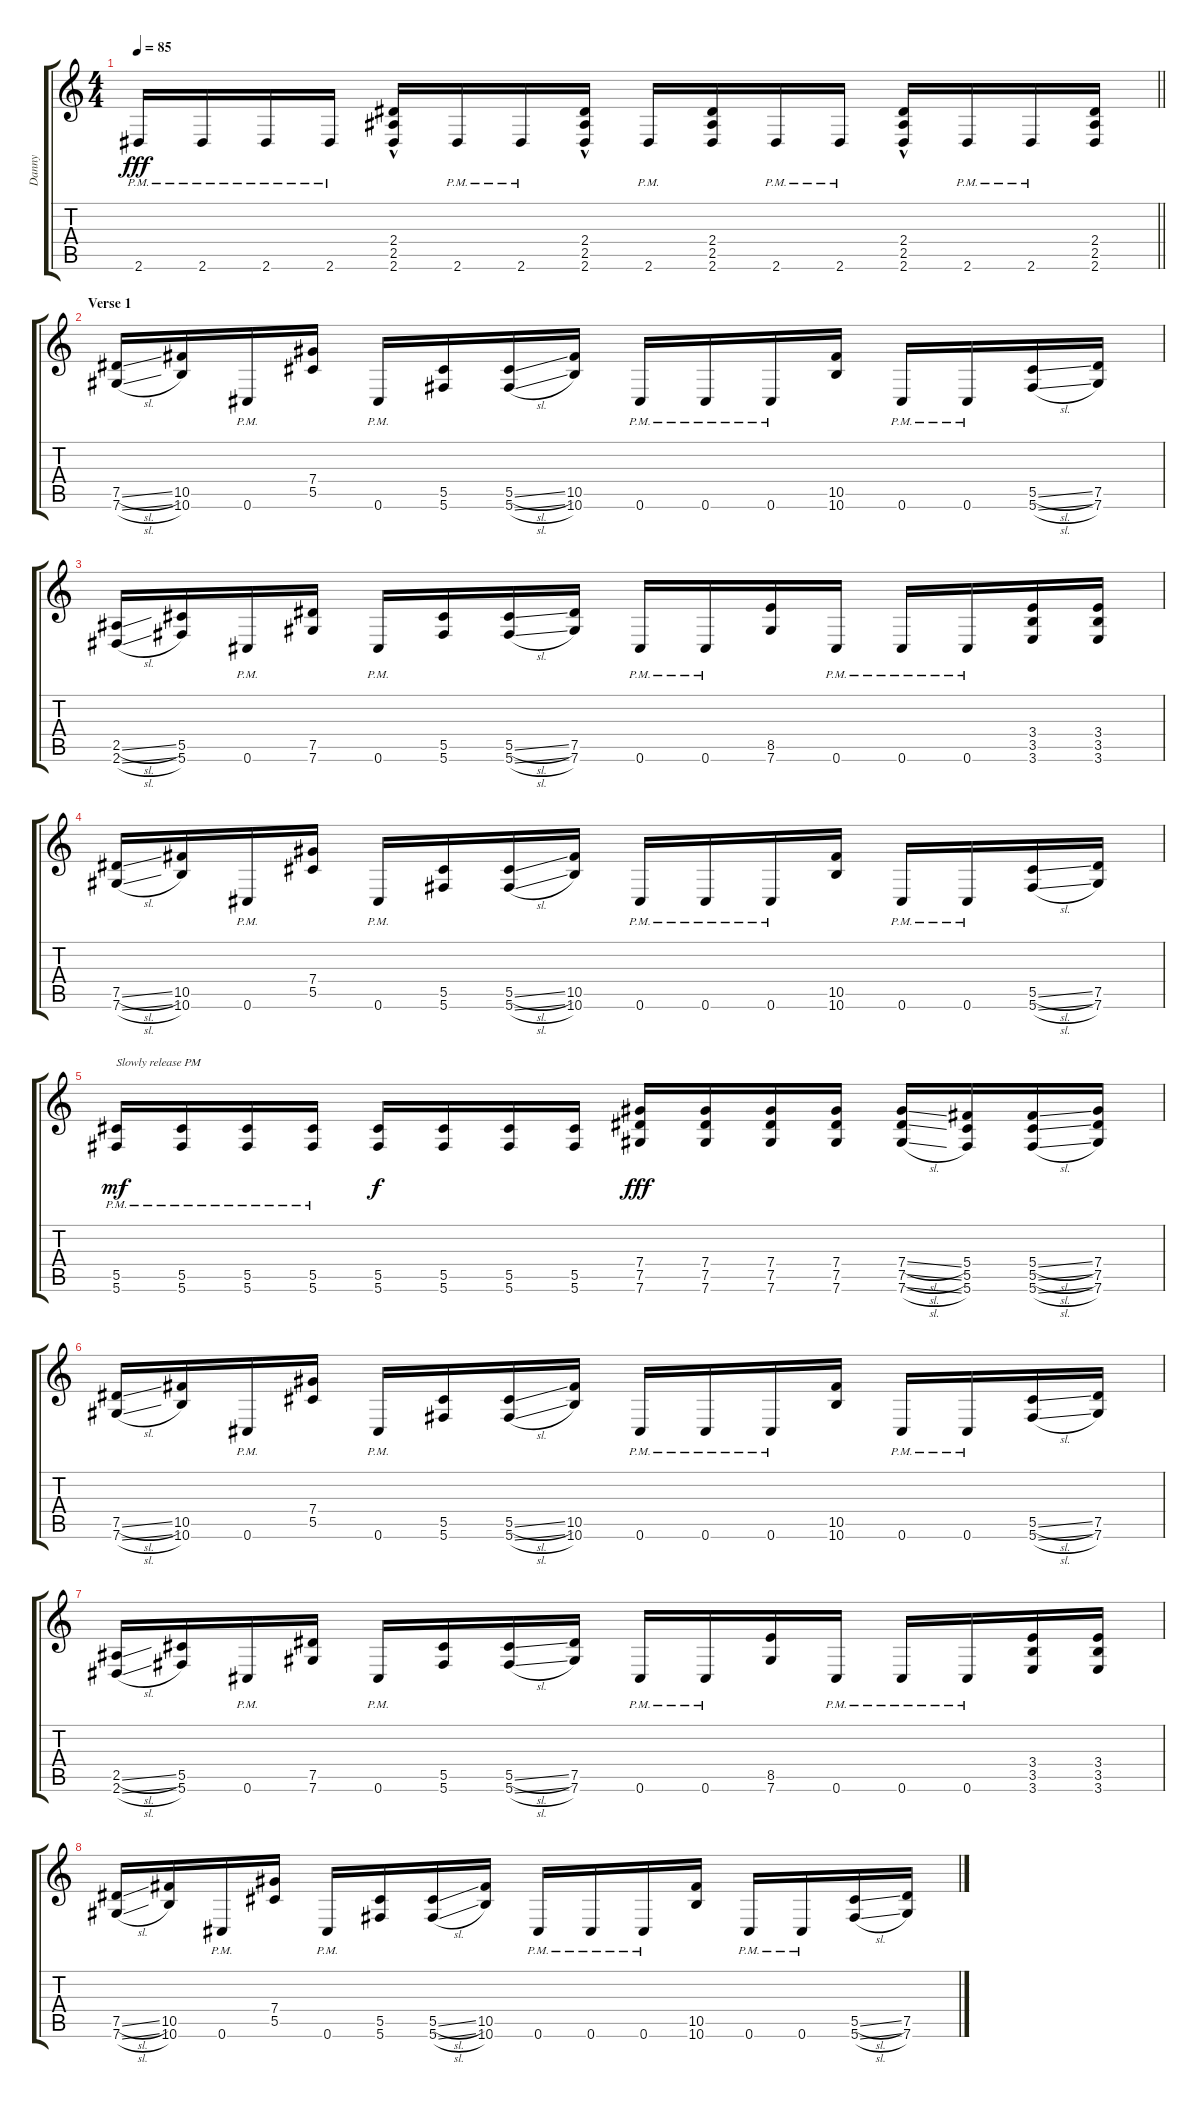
\track ("Danny" "Danny") {instrument distortionguitar}
\staff {score tabs}
\tuning (Eb4 Bb3 Gb3 Db3 Ab2 Db2) {hide}
\ts (4 4)
\tempo 85
\clef g2
\barLineRight lightlight
\ks c
2.6{pm}.16{dy fff} 2.6{pm}.16 2.6{pm}.16 2.6{pm}.16 (2.4{hac} 2.5{hac} 2.6{hac}).16 2.6{pm}.16 2.6{pm}.16 (2.4{hac} 2.5{hac} 2.6{hac}).16 2.6{pm}.16 (2.4 2.5 2.6).16 2.6{pm}.16 2.6{pm}.16 (2.4{hac} 2.5{hac} 2.6{hac}).16 2.6{pm}.16 2.6{pm}.16 (2.4 2.5 2.6).16 |
\section ("" "Verse 1")
(7.5{sl} 7.6{sl}).16 (10.5 10.6).16 0.6{pm}.16 (7.4 5.5).16 0.6{pm}.16 (5.5 5.6).16 (5.5{sl} 5.6{sl}).16 (10.5 10.6).16 0.6{pm}.16 0.6{pm}.16 0.6{pm}.16 (10.5 10.6).16 0.6{pm}.16 0.6{pm}.16 (5.5{sl} 5.6{sl}).16 (7.5 7.6).16 |
(2.5{sl} 2.6{sl}).16 (5.5 5.6).16 0.6{pm}.16 (7.5 7.6).16 0.6{pm}.16 (5.5 5.6).16 (5.5{sl} 5.6{sl}).16 (7.5 7.6).16 0.6{pm}.16 0.6{pm}.16 (8.5 7.6).16 0.6{pm}.16 0.6{pm}.16 0.6{pm}.16 (3.4 3.5 3.6).16 (3.4 3.5 3.6).16 |
(7.5{sl} 7.6{sl}).16 (10.5 10.6).16 0.6{pm}.16 (7.4 5.5).16 0.6{pm}.16 (5.5 5.6).16 (5.5{sl} 5.6{sl}).16 (10.5 10.6).16 0.6{pm}.16 0.6{pm}.16 0.6{pm}.16 (10.5 10.6).16 0.6{pm}.16 0.6{pm}.16 (5.5{sl} 5.6{sl}).16 (7.5 7.6).16 |
(5.5{pm} 5.6{pm}).16{txt "Slowly release PM" dy mf} (5.5{pm} 5.6{pm}).16 (5.5{pm} 5.6{pm}).16 (5.5{pm} 5.6{pm}).16 (5.5 5.6).16{dy f} (5.5 5.6).16 (5.5 5.6).16 (5.5 5.6).16 (7.4 7.5 7.6).16{dy fff} (7.4 7.5 7.6).16 (7.4 7.5 7.6).16 (7.4 7.5 7.6).16 (7.4{sl} 7.5{sl} 7.6{sl}).16 (5.4 5.5 5.6).16 (5.4{sl} 5.5{sl} 5.6{sl}).16 (7.4 7.5 7.6).16 |
(7.5{sl} 7.6{sl}).16 (10.5 10.6).16 0.6{pm}.16 (7.4 5.5).16 0.6{pm}.16 (5.5 5.6).16 (5.5{sl} 5.6{sl}).16 (10.5 10.6).16 0.6{pm}.16 0.6{pm}.16 0.6{pm}.16 (10.5 10.6).16 0.6{pm}.16 0.6{pm}.16 (5.5{sl} 5.6{sl}).16 (7.5 7.6).16 |
(2.5{sl} 2.6{sl}).16 (5.5 5.6).16 0.6{pm}.16 (7.5 7.6).16 0.6{pm}.16 (5.5 5.6).16 (5.5{sl} 5.6{sl}).16 (7.5 7.6).16 0.6{pm}.16 0.6{pm}.16 (8.5 7.6).16 0.6{pm}.16 0.6{pm}.16 0.6{pm}.16 (3.4 3.5 3.6).16 (3.4 3.5 3.6).16 |
(7.5{sl} 7.6{sl}).16 (10.5 10.6).16 0.6{pm}.16 (7.4 5.5).16 0.6{pm}.16 (5.5 5.6).16 (5.5{sl} 5.6{sl}).16 (10.5 10.6).16 0.6{pm}.16 0.6{pm}.16 0.6{pm}.16 (10.5 10.6).16 0.6{pm}.16 0.6{pm}.16 (5.5{sl} 5.6{sl}).16 (7.5 7.6).16
